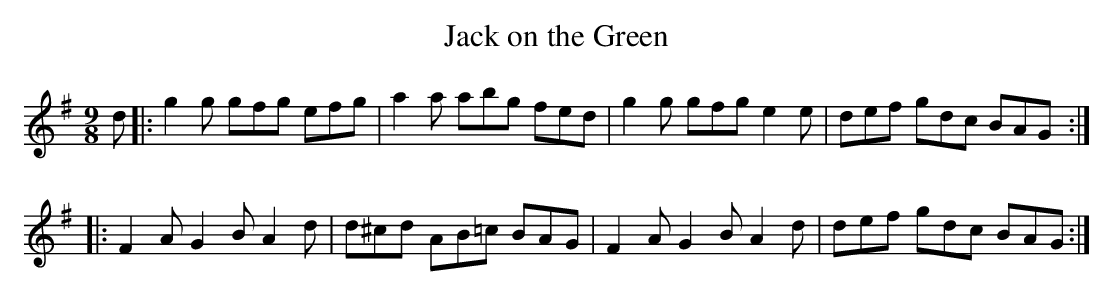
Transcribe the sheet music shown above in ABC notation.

X:1
T: Jack on the Green
M: 9/8
K: G
d \
|: g2g gfg efg | a2a  abg  fed | g2g gfg e2e | def gdc BAG :|
|: F2A G2B A2d | d^cd AB=c BAG | F2A G2B A2d | def gdc BAG :|
